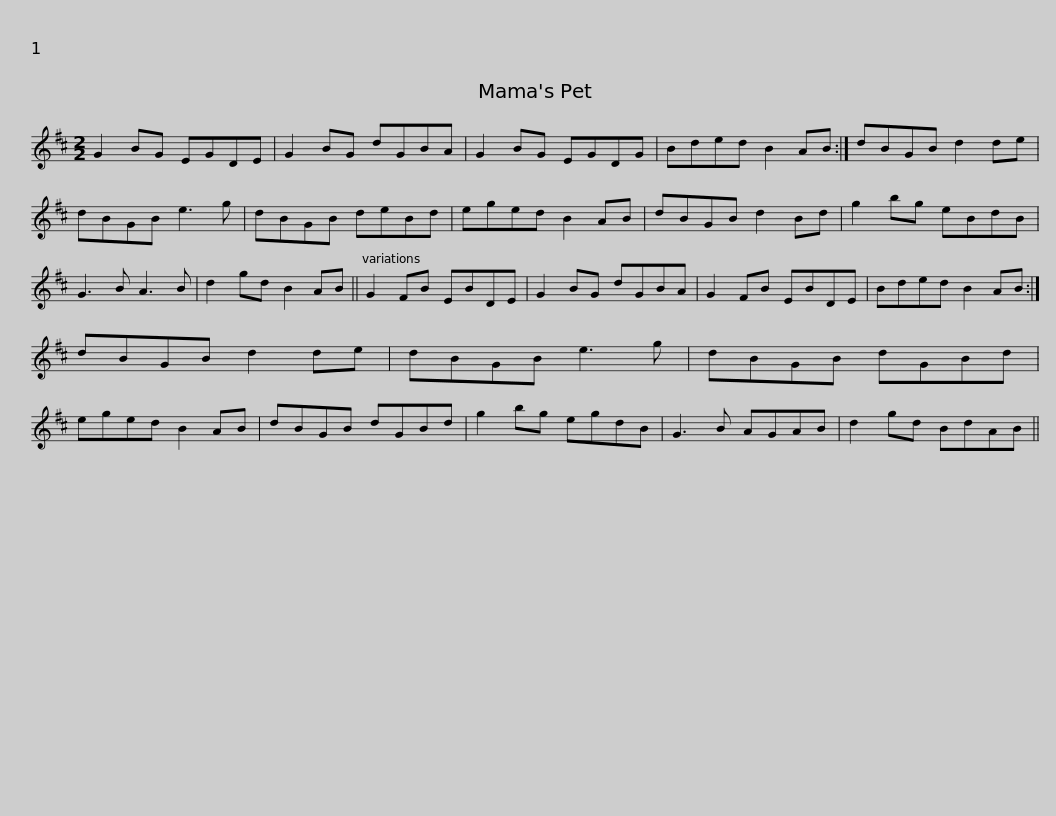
X:1
L:1/8
M:2/2
I:linebreak $
K:D
V:1 treble
V:1
 G2 BG EGDE | G2 BG dGBA | G2 BG EGDG | Bded B2 AB :| dBGB d2 de | %5
 dBGB e3 g |$ dBGB deBd | eged B2 AB | dBGB d2 Bd | g2 bg eBdB | %10
 G3 B A3 B | d2 gd B2 AB ||$ G2 FB EBDE | G2 BG dGBA | G2 FB EBDE | %15
 Bded B2 AB :| dBGB d2 de | dBGB e3 g |$ dBGB dGBd | eged B2 AB | %20
 dBGB dGBd | g2 bg egdB | G3 B AGAB | d2 gd BdAB || %24
